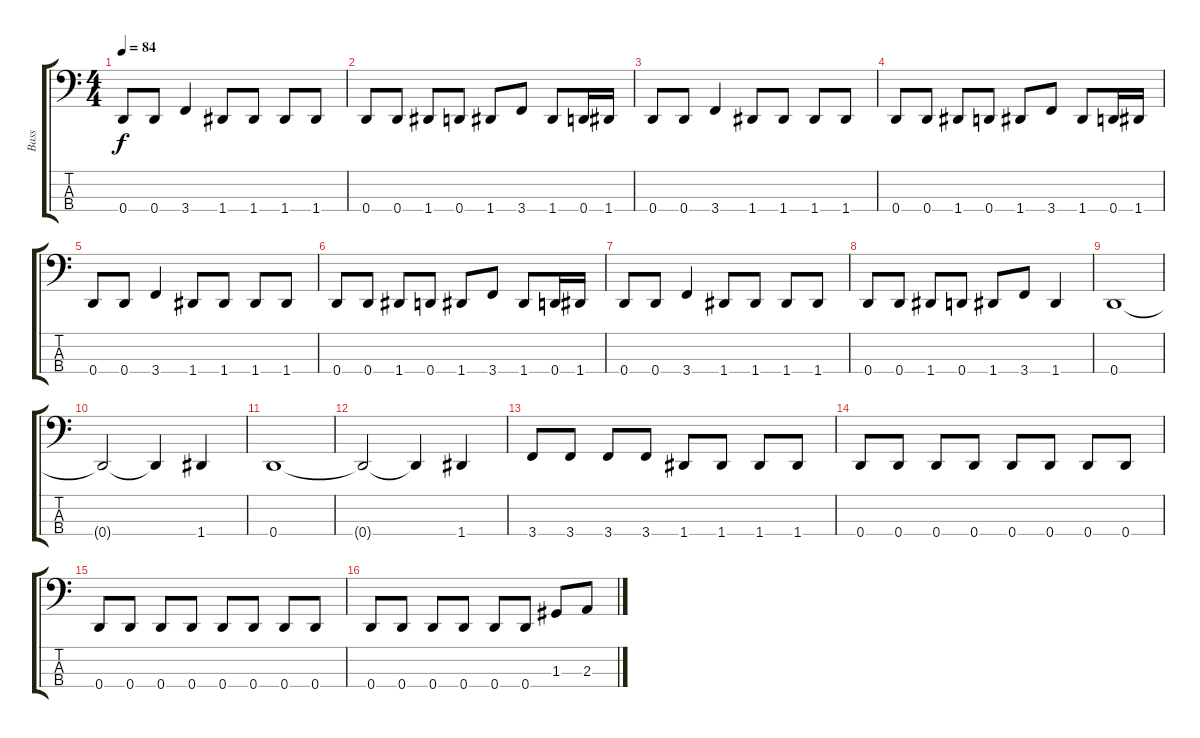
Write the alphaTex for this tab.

\track ("Bass" "Bass") {instrument electricbassfinger}
\staff {score tabs}
\tuning (F2 C2 G1 D1) {hide}
\ts (4 4)
\tempo 84
\clef f4
\ks c
0.4.8{dy f} 0.4.8 3.4.4 1.4.8 1.4.8 1.4.8 1.4.8 |
0.4.8 0.4.8 1.4.8 0.4.8 1.4.8 3.4.8 1.4.8 0.4.16 1.4.16 |
0.4.8 0.4.8 3.4.4 1.4.8 1.4.8 1.4.8 1.4.8 |
0.4.8 0.4.8 1.4.8 0.4.8 1.4.8 3.4.8 1.4.8 0.4.16 1.4.16 |
0.4.8 0.4.8 3.4.4 1.4.8 1.4.8 1.4.8 1.4.8 |
0.4.8 0.4.8 1.4.8 0.4.8 1.4.8 3.4.8 1.4.8 0.4.16 1.4.16 |
0.4.8 0.4.8 3.4.4 1.4.8 1.4.8 1.4.8 1.4.8 |
0.4.8 0.4.8 1.4.8 0.4.8 1.4.8 3.4.8 1.4.4 |
0.4.1 |
0.4{t}.2 0.4{t}.4 1.4.4 |
0.4.1 |
0.4{t}.2 0.4{t}.4 1.4.4 |
3.4.8 3.4.8 3.4.8 3.4.8 1.4.8 1.4.8 1.4.8 1.4.8 |
0.4.8 0.4.8 0.4.8 0.4.8 0.4.8 0.4.8 0.4.8 0.4.8 |
0.4.8 0.4.8 0.4.8 0.4.8 0.4.8 0.4.8 0.4.8 0.4.8 |
0.4.8 0.4.8 0.4.8 0.4.8 0.4.8 0.4.8 1.3.8 2.3.8
